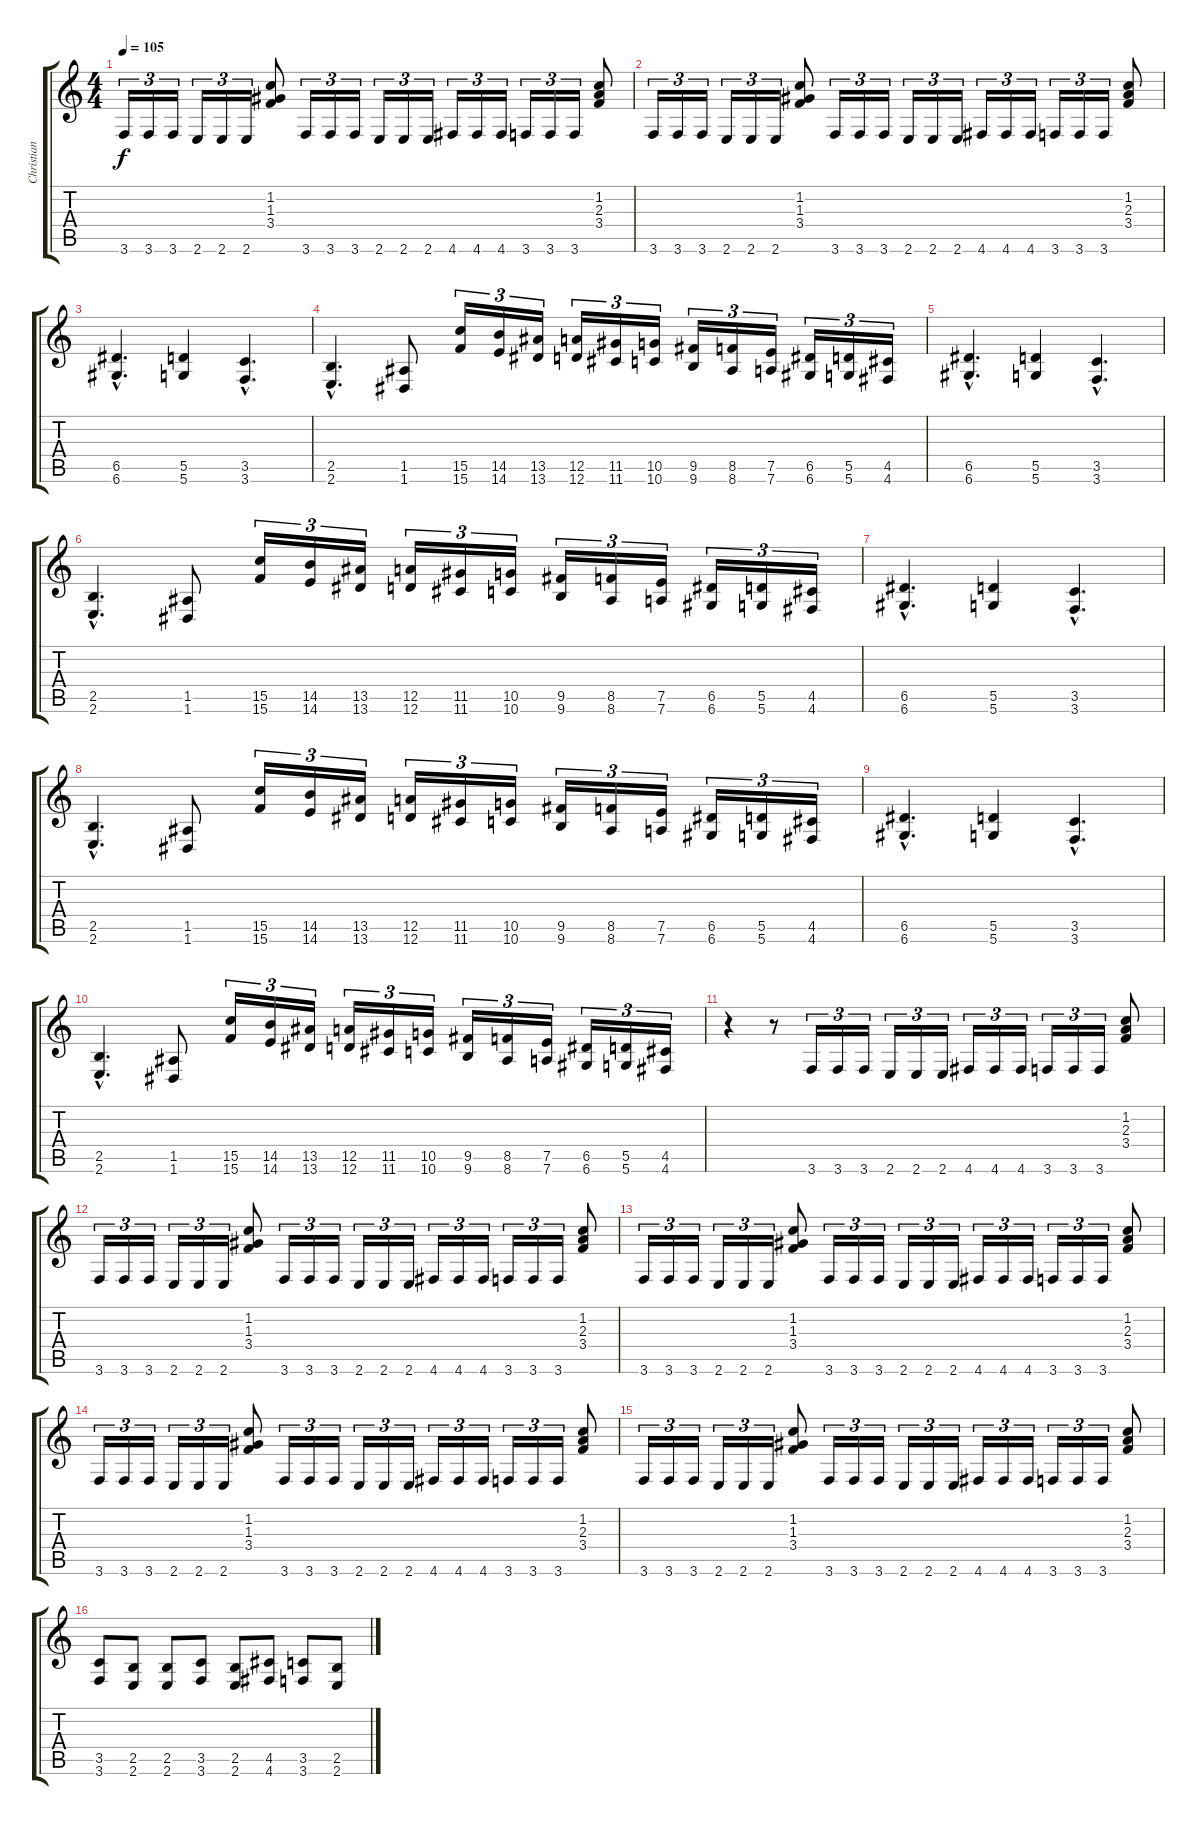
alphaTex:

\track ("Christian Andreu" "Christian ") {instrument distortionguitar}
\staff {score tabs}
\tuning (E4 B3 G3 D3 A2 D2) {hide}
\ts (4 4)
\tempo 105
\clef g2
\ks c
3.6.16{tu (3 2) dy f} 3.6.16{tu (3 2)} 3.6.16{tu (3 2)} 2.6.16{tu (3 2)} 2.6.16{tu (3 2)} 2.6.16{tu (3 2)} (1.2 1.3 3.4).8 3.6.16{tu (3 2)} 3.6.16{tu (3 2)} 3.6.16{tu (3 2)} 2.6.16{tu (3 2)} 2.6.16{tu (3 2)} 2.6.16{tu (3 2)} 4.6.16{tu (3 2)} 4.6.16{tu (3 2)} 4.6.16{tu (3 2)} 3.6.16{tu (3 2)} 3.6.16{tu (3 2)} 3.6.16{tu (3 2)} (1.2 2.3 3.4).8 |
3.6.16{tu (3 2)} 3.6.16{tu (3 2)} 3.6.16{tu (3 2)} 2.6.16{tu (3 2)} 2.6.16{tu (3 2)} 2.6.16{tu (3 2)} (1.2 1.3 3.4).8 3.6.16{tu (3 2)} 3.6.16{tu (3 2)} 3.6.16{tu (3 2)} 2.6.16{tu (3 2)} 2.6.16{tu (3 2)} 2.6.16{tu (3 2)} 4.6.16{tu (3 2)} 4.6.16{tu (3 2)} 4.6.16{tu (3 2)} 3.6.16{tu (3 2)} 3.6.16{tu (3 2)} 3.6.16{tu (3 2)} (1.2 2.3 3.4).8 |
(6.5{hac} 6.6{hac}).4{d} (5.5 5.6).4 (3.5{hac} 3.6{hac}).4{d} |
(2.5{hac} 2.6{hac}).4{d} (1.5 1.6).8 (15.5 15.6).16{tu (3 2)} (14.5 14.6).16{tu (3 2)} (13.5 13.6).16{tu (3 2)} (12.5 12.6).16{tu (3 2)} (11.5 11.6).16{tu (3 2)} (10.5 10.6).16{tu (3 2)} (9.5 9.6).16{tu (3 2)} (8.5 8.6).16{tu (3 2)} (7.5 7.6).16{tu (3 2)} (6.5 6.6).16{tu (3 2)} (5.5 5.6).16{tu (3 2)} (4.5 4.6).16{tu (3 2)} |
(6.5{hac} 6.6{hac}).4{d} (5.5 5.6).4 (3.5{hac} 3.6{hac}).4{d} |
(2.5{hac} 2.6{hac}).4{d} (1.5 1.6).8 (15.5 15.6).16{tu (3 2)} (14.5 14.6).16{tu (3 2)} (13.5 13.6).16{tu (3 2)} (12.5 12.6).16{tu (3 2)} (11.5 11.6).16{tu (3 2)} (10.5 10.6).16{tu (3 2)} (9.5 9.6).16{tu (3 2)} (8.5 8.6).16{tu (3 2)} (7.5 7.6).16{tu (3 2)} (6.5 6.6).16{tu (3 2)} (5.5 5.6).16{tu (3 2)} (4.5 4.6).16{tu (3 2)} |
(6.5{hac} 6.6{hac}).4{d} (5.5 5.6).4 (3.5{hac} 3.6{hac}).4{d} |
(2.5{hac} 2.6{hac}).4{d} (1.5 1.6).8 (15.5 15.6).16{tu (3 2)} (14.5 14.6).16{tu (3 2)} (13.5 13.6).16{tu (3 2)} (12.5 12.6).16{tu (3 2)} (11.5 11.6).16{tu (3 2)} (10.5 10.6).16{tu (3 2)} (9.5 9.6).16{tu (3 2)} (8.5 8.6).16{tu (3 2)} (7.5 7.6).16{tu (3 2)} (6.5 6.6).16{tu (3 2)} (5.5 5.6).16{tu (3 2)} (4.5 4.6).16{tu (3 2)} |
(6.5{hac} 6.6{hac}).4{d} (5.5 5.6).4 (3.5{hac} 3.6{hac}).4{d} |
(2.5{hac} 2.6{hac}).4{d} (1.5 1.6).8 (15.5 15.6).16{tu (3 2)} (14.5 14.6).16{tu (3 2)} (13.5 13.6).16{tu (3 2)} (12.5 12.6).16{tu (3 2)} (11.5 11.6).16{tu (3 2)} (10.5 10.6).16{tu (3 2)} (9.5 9.6).16{tu (3 2)} (8.5 8.6).16{tu (3 2)} (7.5 7.6).16{tu (3 2)} (6.5 6.6).16{tu (3 2)} (5.5 5.6).16{tu (3 2)} (4.5 4.6).16{tu (3 2)} |
r.4 r.8 3.6.16{tu (3 2)} 3.6.16{tu (3 2)} 3.6.16{tu (3 2)} 2.6.16{tu (3 2)} 2.6.16{tu (3 2)} 2.6.16{tu (3 2)} 4.6.16{tu (3 2)} 4.6.16{tu (3 2)} 4.6.16{tu (3 2)} 3.6.16{tu (3 2)} 3.6.16{tu (3 2)} 3.6.16{tu (3 2)} (1.2 2.3 3.4).8 |
3.6.16{tu (3 2)} 3.6.16{tu (3 2)} 3.6.16{tu (3 2)} 2.6.16{tu (3 2)} 2.6.16{tu (3 2)} 2.6.16{tu (3 2)} (1.2 1.3 3.4).8 3.6.16{tu (3 2)} 3.6.16{tu (3 2)} 3.6.16{tu (3 2)} 2.6.16{tu (3 2)} 2.6.16{tu (3 2)} 2.6.16{tu (3 2)} 4.6.16{tu (3 2)} 4.6.16{tu (3 2)} 4.6.16{tu (3 2)} 3.6.16{tu (3 2)} 3.6.16{tu (3 2)} 3.6.16{tu (3 2)} (1.2 2.3 3.4).8 |
3.6.16{tu (3 2)} 3.6.16{tu (3 2)} 3.6.16{tu (3 2)} 2.6.16{tu (3 2)} 2.6.16{tu (3 2)} 2.6.16{tu (3 2)} (1.2 1.3 3.4).8 3.6.16{tu (3 2)} 3.6.16{tu (3 2)} 3.6.16{tu (3 2)} 2.6.16{tu (3 2)} 2.6.16{tu (3 2)} 2.6.16{tu (3 2)} 4.6.16{tu (3 2)} 4.6.16{tu (3 2)} 4.6.16{tu (3 2)} 3.6.16{tu (3 2)} 3.6.16{tu (3 2)} 3.6.16{tu (3 2)} (1.2 2.3 3.4).8 |
3.6.16{tu (3 2)} 3.6.16{tu (3 2)} 3.6.16{tu (3 2)} 2.6.16{tu (3 2)} 2.6.16{tu (3 2)} 2.6.16{tu (3 2)} (1.2 1.3 3.4).8 3.6.16{tu (3 2)} 3.6.16{tu (3 2)} 3.6.16{tu (3 2)} 2.6.16{tu (3 2)} 2.6.16{tu (3 2)} 2.6.16{tu (3 2)} 4.6.16{tu (3 2)} 4.6.16{tu (3 2)} 4.6.16{tu (3 2)} 3.6.16{tu (3 2)} 3.6.16{tu (3 2)} 3.6.16{tu (3 2)} (1.2 2.3 3.4).8 |
3.6.16{tu (3 2)} 3.6.16{tu (3 2)} 3.6.16{tu (3 2)} 2.6.16{tu (3 2)} 2.6.16{tu (3 2)} 2.6.16{tu (3 2)} (1.2 1.3 3.4).8 3.6.16{tu (3 2)} 3.6.16{tu (3 2)} 3.6.16{tu (3 2)} 2.6.16{tu (3 2)} 2.6.16{tu (3 2)} 2.6.16{tu (3 2)} 4.6.16{tu (3 2)} 4.6.16{tu (3 2)} 4.6.16{tu (3 2)} 3.6.16{tu (3 2)} 3.6.16{tu (3 2)} 3.6.16{tu (3 2)} (1.2 2.3 3.4).8 |
(3.5 3.6).8 (2.5 2.6).8 (2.5 2.6).8 (3.5 3.6).8 (2.5 2.6).8 (4.5 4.6).8 (3.5 3.6).8 (2.5 2.6).8
